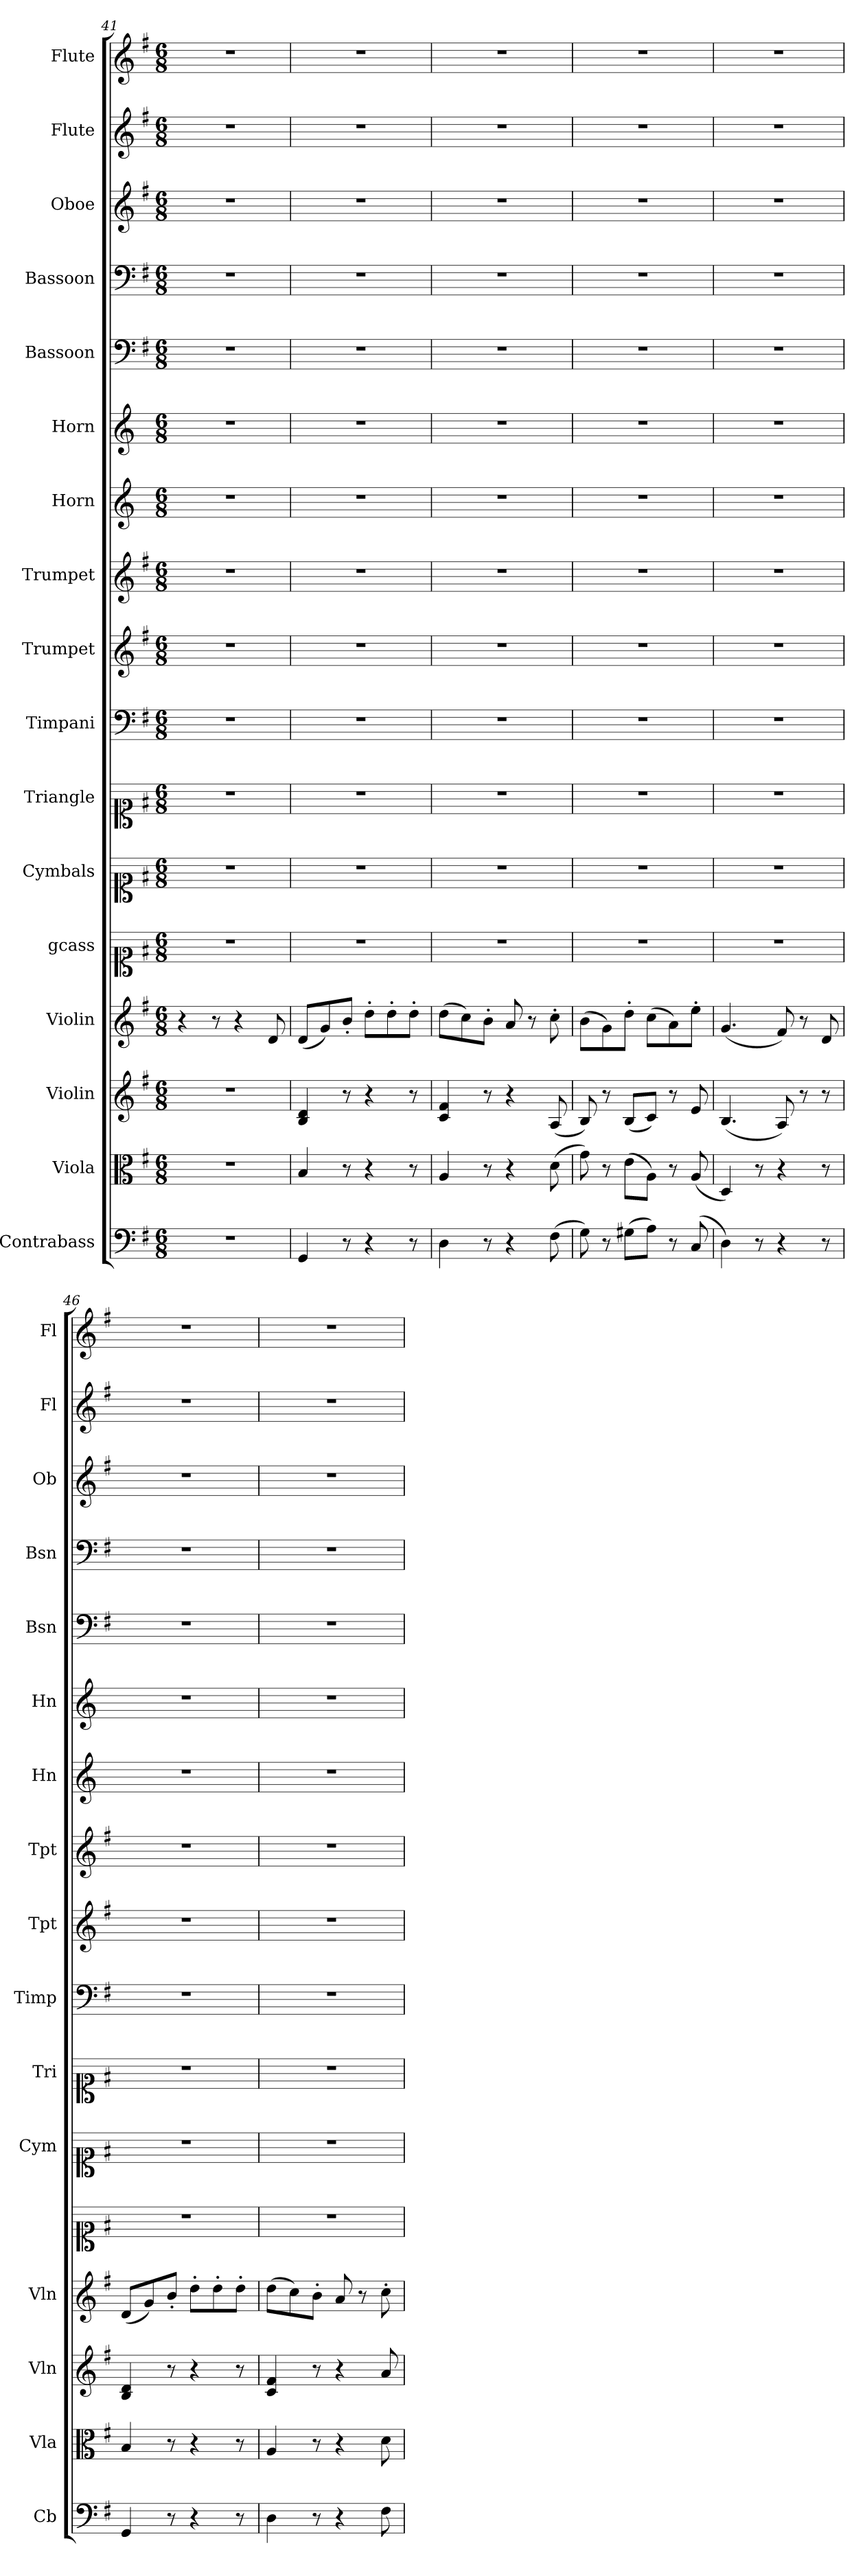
**kern	**kern	**kern	**kern	**kern	**kern	**kern	**kern	**kern	**kern	**kern	**kern	**kern	**kern	**kern	**kern	**kern
*part17	*part16	*part15	*part14	*part13	*part12	*part11	*part10	*part9	*part8	*part7	*part6	*part5	*part4	*part3	*part2	*part1
*staff17	*staff16	*staff15	*staff14	*staff13	*staff12	*staff11	*staff10	*staff9	*staff8	*staff7	*staff6	*staff5	*staff4	*staff3	*staff2	*staff1
*I"Contrabass	*I"Viola	*I"Violin	*I"Violin	*I"gcass	*I"Cymbals	*I"Triangle	*I"Timpani	*I"Trumpet	*I"Trumpet	*I"Horn	*I"Horn	*I"Bassoon	*I"Bassoon	*I"Oboe	*I"Flute	*I"Flute
*I'Cb	*I'Vla	*I'Vln	*I'Vln	*	*I'Cym	*I'Tri	*I'Timp	*I'Tpt	*I'Tpt	*I'Hn	*I'Hn	*I'Bsn	*I'Bsn	*I'Ob	*I'Fl	*I'Fl
*clefF4	*clefC3	*clefG2	*clefG2	*clefC1	*clefC1	*clefC1	*clefF4	*clefG2	*clefG2	*clefG2	*clefG2	*clefF4	*clefF4	*clefG2	*clefG2	*clefG2
*k[f#]	*k[f#]	*k[f#]	*k[f#]	*k[f#]	*k[f#]	*k[f#]	*k[f#]	*k[f#]	*k[f#]	*k[]	*k[]	*k[f#]	*k[f#]	*k[f#]	*k[f#]	*k[f#]
*M6/8	*M6/8	*M6/8	*M6/8	*M6/8	*M6/8	*M6/8	*M6/8	*M6/8	*M6/8	*M6/8	*M6/8	*M6/8	*M6/8	*M6/8	*M6/8	*M6/8
=41	=41	=41	=41	=41	=41	=41	=41	=41	=41	=41	=41	=41	=41	=41	=41	=41
2.r	2.r	2.r	4r	2.r	2.r	2.r	2.r	2.r	2.r	2.r	2.r	2.r	2.r	2.r	2.r	2.r
.	.	.	8r	.	.	.	.	.	.	.	.	.	.	.	.	.
.	.	.	4r	.	.	.	.	.	.	.	.	.	.	.	.	.
.	.	.	8d/	.	.	.	.	.	.	.	.	.	.	.	.	.
=42	=42	=42	=42	=42	=42	=42	=42	=42	=42	=42	=42	=42	=42	=42	=42	=42
4GG/	4B/	4B/ 4d/	(8d/L	2.r	2.r	2.r	2.r	2.r	2.r	2.r	2.r	2.r	2.r	2.r	2.r	2.r
.	.	.	8g/)	.	.	.	.	.	.	.	.	.	.	.	.	.
8r	8r	8r	8b'/J	.	.	.	.	.	.	.	.	.	.	.	.	.
4r	4r	4r	8dd'\L	.	.	.	.	.	.	.	.	.	.	.	.	.
.	.	.	8dd'\	.	.	.	.	.	.	.	.	.	.	.	.	.
8r	8r	8r	8dd'\J	.	.	.	.	.	.	.	.	.	.	.	.	.
=43	=43	=43	=43	=43	=43	=43	=43	=43	=43	=43	=43	=43	=43	=43	=43	=43
4D\	4A/	4c/ 4f#/	(8dd\L	2.r	2.r	2.r	2.r	2.r	2.r	2.r	2.r	2.r	2.r	2.r	2.r	2.r
.	.	.	8cc\)	.	.	.	.	.	.	.	.	.	.	.	.	.
8r	8r	8r	8b'\J	.	.	.	.	.	.	.	.	.	.	.	.	.
4r	4r	4r	8a/	.	.	.	.	.	.	.	.	.	.	.	.	.
.	.	.	8r	.	.	.	.	.	.	.	.	.	.	.	.	.
(8F#\	(8d\	(8A/	8cc'\	.	.	.	.	.	.	.	.	.	.	.	.	.
=44	=44	=44	=44	=44	=44	=44	=44	=44	=44	=44	=44	=44	=44	=44	=44	=44
8G\)	8g\)	8B/)	(8b\L	2.r	2.r	2.r	2.r	2.r	2.r	2.r	2.r	2.r	2.r	2.r	2.r	2.r
8r	8r	8r	8g\)	.	.	.	.	.	.	.	.	.	.	.	.	.
(8G#X\L	(8e\L	(8B/L	8dd'\J	.	.	.	.	.	.	.	.	.	.	.	.	.
8A\J)	8A\J)	8c/J)	(8cc\L	.	.	.	.	.	.	.	.	.	.	.	.	.
8r	8r	8r	8a\)	.	.	.	.	.	.	.	.	.	.	.	.	.
(8C/	(8A/	8e/	8ee'\J	.	.	.	.	.	.	.	.	.	.	.	.	.
=45	=45	=45	=45	=45	=45	=45	=45	=45	=45	=45	=45	=45	=45	=45	=45	=45
4D\)	4D/)	(4.B/	(4.g/	2.r	2.r	2.r	2.r	2.r	2.r	2.r	2.r	2.r	2.r	2.r	2.r	2.r
8r	8r	.	.	.	.	.	.	.	.	.	.	.	.	.	.	.
4r	4r	8A/)	8f#/)	.	.	.	.	.	.	.	.	.	.	.	.	.
.	.	8r	8r	.	.	.	.	.	.	.	.	.	.	.	.	.
8r	8r	8r	8d/	.	.	.	.	.	.	.	.	.	.	.	.	.
=46	=46	=46	=46	=46	=46	=46	=46	=46	=46	=46	=46	=46	=46	=46	=46	=46
4GG/	4B/	4B/ 4d/	(8d/L	2.r	2.r	2.r	2.r	2.r	2.r	2.r	2.r	2.r	2.r	2.r	2.r	2.r
.	.	.	8g/)	.	.	.	.	.	.	.	.	.	.	.	.	.
8r	8r	8r	8b'/J	.	.	.	.	.	.	.	.	.	.	.	.	.
4r	4r	4r	8dd'\L	.	.	.	.	.	.	.	.	.	.	.	.	.
.	.	.	8dd'\	.	.	.	.	.	.	.	.	.	.	.	.	.
8r	8r	8r	8dd'\J	.	.	.	.	.	.	.	.	.	.	.	.	.
=47	=47	=47	=47	=47	=47	=47	=47	=47	=47	=47	=47	=47	=47	=47	=47	=47
4D\	4A/	4c/ 4f#/	(8dd\L	2.r	2.r	2.r	2.r	2.r	2.r	2.r	2.r	2.r	2.r	2.r	2.r	2.r
.	.	.	8cc\)	.	.	.	.	.	.	.	.	.	.	.	.	.
8r	8r	8r	8b'\J	.	.	.	.	.	.	.	.	.	.	.	.	.
4r	4r	4r	8a/	.	.	.	.	.	.	.	.	.	.	.	.	.
.	.	.	8r	.	.	.	.	.	.	.	.	.	.	.	.	.
8F#\	8d\	8a/	8cc'\	.	.	.	.	.	.	.	.	.	.	.	.	.
=	=	=	=	=	=	=	=	=	=	=	=	=	=	=	=	=
*-	*-	*-	*-	*-	*-	*-	*-	*-	*-	*-	*-	*-	*-	*-	*-	*-
